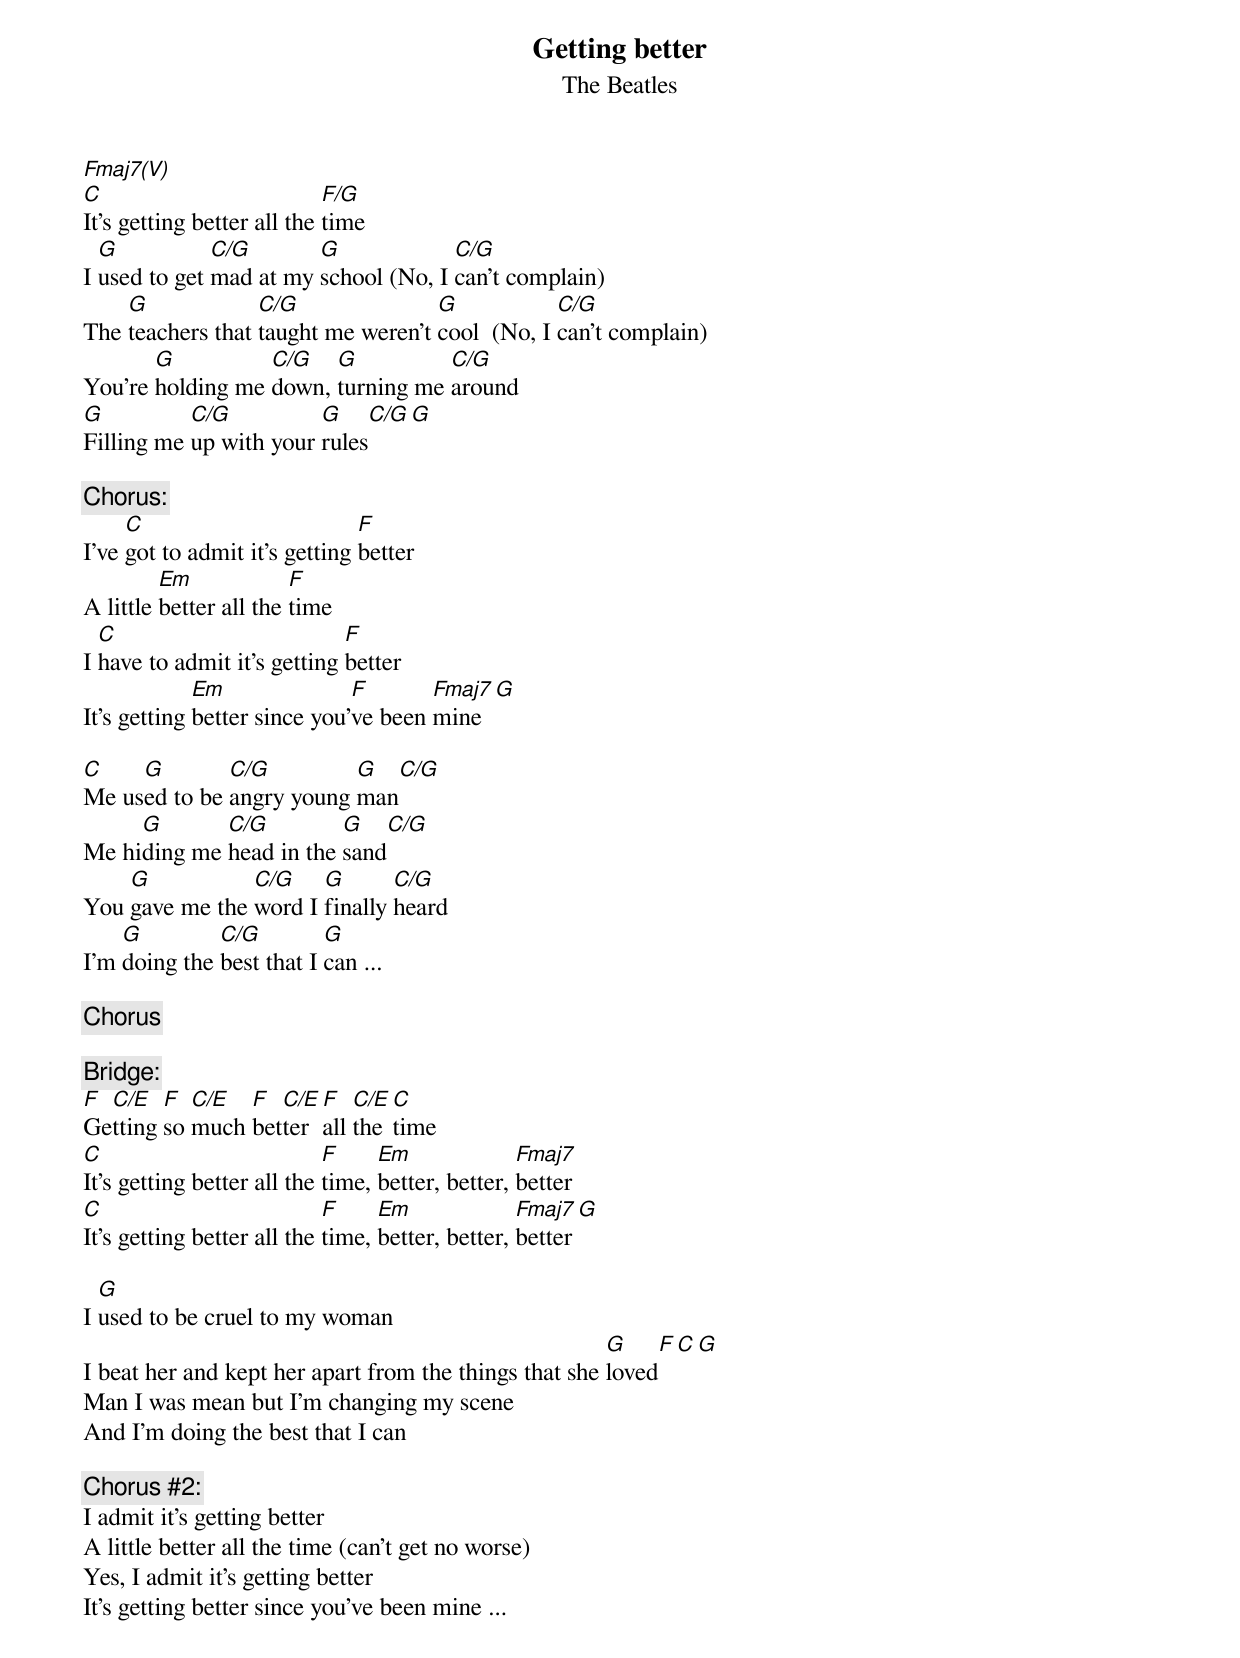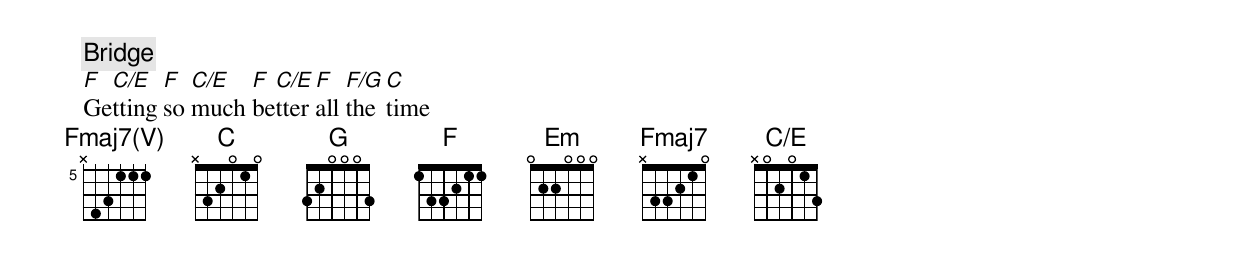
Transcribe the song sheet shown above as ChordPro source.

{t:Getting better}
{st:The Beatles}
{define: Fmaj7(V) base-fret 5 frets x 4 3 1 1 1}
{define: C/E      base-fret 1 frets x 0 2 0 1 3}
[Fmaj7(V)]
[C]It's getting better all the [F/G]time
I [G]used to get [C/G]mad at my [G]school (No, I [C/G]can't complain)
The [G]teachers that [C/G]taught me weren't [G]cool  (No, I [C/G]can't complain)
You're [G]holding me [C/G]down, [G]turning me [C/G]around
[G]Filling me [C/G]up with your [G]rules[C/G][G]

{c:Chorus:}
I've [C]got to admit it's getting [F]better
A little [Em]better all the [F]time
I [C]have to admit it's getting [F]better
It's getting [Em]better since you'[F]ve been [Fmaj7]mine [G]

[C]Me us[G]ed to be [C/G]angry young [G]man[C/G]
Me hi[G]ding me [C/G]head in the [G]sand[C/G]
You [G]gave me the [C/G]word I [G]finally [C/G]heard
I'm [G]doing the [C/G]best that I [G]can ...

{c:Chorus}

{c:Bridge:}
[F]Ge[C/E]tting [F]so [C/E]much [F]bet[C/E]ter [F]all [C/E]the [C]time
[C]It's getting better all the [F]time, [Em]better, better, [Fmaj7]better
[C]It's getting better all the [F]time, [Em]better, better, [Fmaj7]better[G]

I [G]used to be cruel to my woman
I beat her and kept her apart from the things that she [G]loved[F][C][G]
Man I was mean but I'm changing my scene
And I'm doing the best that I can

{c:Chorus #2:}
I admit it's getting better
A little better all the time (can't get no worse)
Yes, I admit it's getting better
It's getting better since you've been mine ...

{c:Bridge}
[F]Ge[C/E]tting [F]so [C/E]much [F]be[C/E]tter [F]all [F/G]the [C]time
